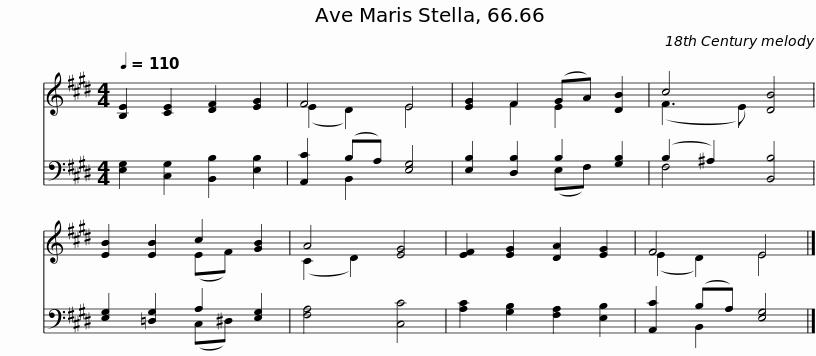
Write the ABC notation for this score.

X:1
%%score ( 1 2 ) ( 3 4 )
L:1/8
Q:1/4=110
M:4/4
I:linebreak $
K:E
V:1 treble
V:2 treble
V:3 bass
V:4 bass
V:1
 [B,E]2 [CE]2 [DF]2 [EG]2 | F4 E4 | [EG]2 F2 (GA) [DB]2 | c4 [DB]4 | [EB]2 [EB]2 c2 [GB]2 | %5
 A4 [EG]4 | [EF]2 [EG]2 [DA]2 [EG]2 |$ F4 E4 |] %8
V:2
 x8 | (E2 D2) E4 | x2 F2 E2 x2 | (F3 E) x4 | x4 (EF) x2 | %5
 (C2 D2) x4 | x8 |$ (E2 D2) E4 |] %8
V:3
 [E,G,]2 [C,G,]2 [B,,B,]2 [E,B,]2 | [A,,C]2 (B,A,) [E,G,]4 | [E,B,]2 [D,B,]2 B,2 [G,B,]2 | (B,2 ^A,2) [B,,B,]4 | [E,G,]2 [=D,G,]2 A,2 [E,G,]2 | %5
 [F,A,]4 [C,C]4 | [A,C]2 [G,B,]2 [F,A,]2 [E,B,]2 |$ [A,,C]2 (B,A,) [E,G,]4 |] %8
V:4
 x8 | x2 B,,2 x4 | x4 (E,F,) x2 | F,4 x4 | x4 (C,^D,) x2 | %5
 x8 | x8 |$ x2 B,,2 x4 |] %8
